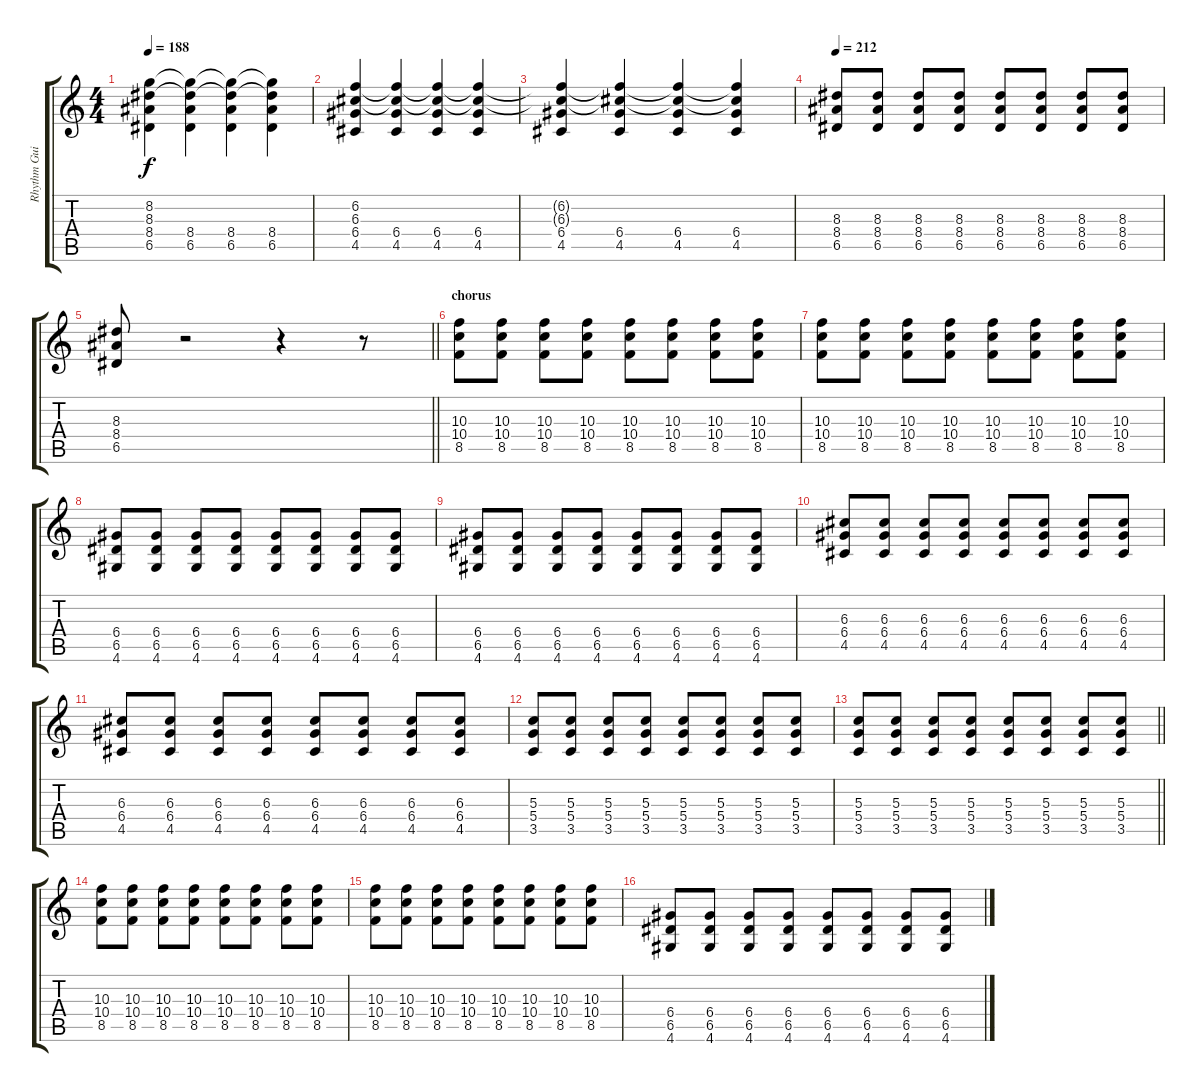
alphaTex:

\track ("Rhythm Guitar/Piano" "Rhythm Gui") {instrument distortionguitar}
\staff {score tabs}
\tuning (E4 B3 G3 D3 A2 E2) {hide}
\ts (4 4)
\tempo 188
\clef g2
\ks c
(8.2{t} 8.3{t} 8.4 6.5).4{dy f} (8.2{t} 8.3{t} 8.4 6.5).4 (8.2{t} 8.3{t} 8.4 6.5).4 (8.2{t} 8.3{t} 8.4 6.5).4 |
(6.2 6.3 6.4 4.5).4 (6.2{t} 6.3{t} 6.4 4.5).4 (6.2{t} 6.3{t} 6.4 4.5).4 (6.2{t} 6.3{t} 6.4 4.5).4 |
(6.2{t} 6.3{t} 6.4 4.5).4 (6.2{t} 6.3{t} 6.4 4.5).4 (6.2{t} 6.3{t} 6.4 4.5).4 (6.2{t} 6.3{t} 6.4 4.5).4 |
\tempo 212
(8.3 8.4 6.5).8{instrument distortionguitar} (8.3 8.4 6.5).8 (8.3 8.4 6.5).8 (8.3 8.4 6.5).8 (8.3 8.4 6.5).8 (8.3 8.4 6.5).8 (8.3 8.4 6.5).8 (8.3 8.4 6.5).8 |
\barLineRight lightlight
(8.3 8.4 6.5).8 r.2 r.4 r.8 |
\section ("" "chorus")
(10.3 10.4 8.5).8 (10.3 10.4 8.5).8 (10.3 10.4 8.5).8 (10.3 10.4 8.5).8 (10.3 10.4 8.5).8 (10.3 10.4 8.5).8 (10.3 10.4 8.5).8 (10.3 10.4 8.5).8 |
(10.3 10.4 8.5).8 (10.3 10.4 8.5).8 (10.3 10.4 8.5).8 (10.3 10.4 8.5).8 (10.3 10.4 8.5).8 (10.3 10.4 8.5).8 (10.3 10.4 8.5).8 (10.3 10.4 8.5).8 |
(6.4 6.5 4.6).8 (6.4 6.5 4.6).8 (6.4 6.5 4.6).8 (6.4 6.5 4.6).8 (6.4 6.5 4.6).8 (6.4 6.5 4.6).8 (6.4 6.5 4.6).8 (6.4 6.5 4.6).8 |
(6.4 6.5 4.6).8 (6.4 6.5 4.6).8 (6.4 6.5 4.6).8 (6.4 6.5 4.6).8 (6.4 6.5 4.6).8 (6.4 6.5 4.6).8 (6.4 6.5 4.6).8 (6.4 6.5 4.6).8 |
(6.3 6.4 4.5).8 (6.3 6.4 4.5).8 (6.3 6.4 4.5).8 (6.3 6.4 4.5).8 (6.3 6.4 4.5).8 (6.3 6.4 4.5).8 (6.3 6.4 4.5).8 (6.3 6.4 4.5).8 |
(6.3 6.4 4.5).8 (6.3 6.4 4.5).8 (6.3 6.4 4.5).8 (6.3 6.4 4.5).8 (6.3 6.4 4.5).8 (6.3 6.4 4.5).8 (6.3 6.4 4.5).8 (6.3 6.4 4.5).8 |
(5.3 5.4 3.5).8 (5.3 5.4 3.5).8 (5.3 5.4 3.5).8 (5.3 5.4 3.5).8 (5.3 5.4 3.5).8 (5.3 5.4 3.5).8 (5.3 5.4 3.5).8 (5.3 5.4 3.5).8 |
\barLineRight lightlight
(5.3 5.4 3.5).8 (5.3 5.4 3.5).8 (5.3 5.4 3.5).8 (5.3 5.4 3.5).8 (5.3 5.4 3.5).8 (5.3 5.4 3.5).8 (5.3 5.4 3.5).8 (5.3 5.4 3.5).8 |
(10.3 10.4 8.5).8 (10.3 10.4 8.5).8 (10.3 10.4 8.5).8 (10.3 10.4 8.5).8 (10.3 10.4 8.5).8 (10.3 10.4 8.5).8 (10.3 10.4 8.5).8 (10.3 10.4 8.5).8 |
(10.3 10.4 8.5).8 (10.3 10.4 8.5).8 (10.3 10.4 8.5).8 (10.3 10.4 8.5).8 (10.3 10.4 8.5).8 (10.3 10.4 8.5).8 (10.3 10.4 8.5).8 (10.3 10.4 8.5).8 |
(6.4 6.5 4.6).8 (6.4 6.5 4.6).8 (6.4 6.5 4.6).8 (6.4 6.5 4.6).8 (6.4 6.5 4.6).8 (6.4 6.5 4.6).8 (6.4 6.5 4.6).8 (6.4 6.5 4.6).8
